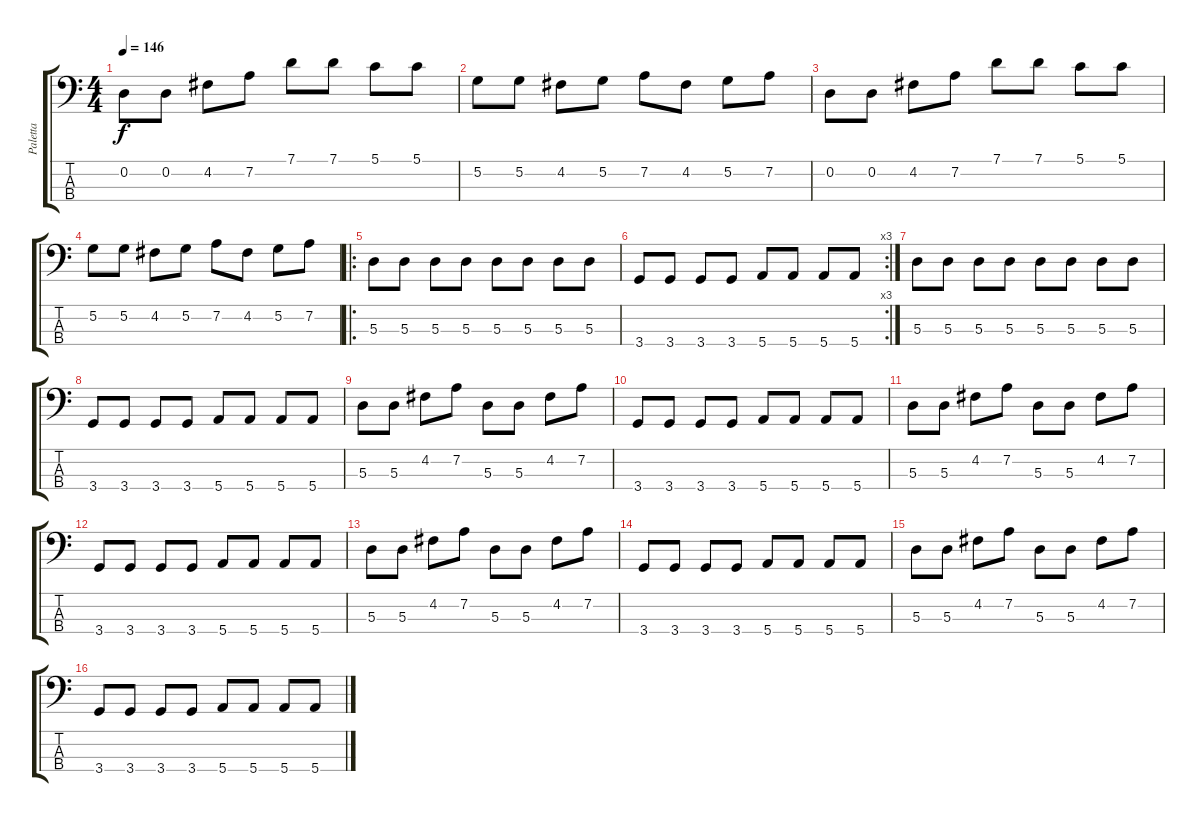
\track ("Paletta" "Paletta") {instrument electricbassfinger}
\staff {score tabs}
\tuning (G2 D2 A1 E1) {hide}
\ts (4 4)
\tempo 146
\clef f4
\ks c
0.2.8{dy f} 0.2.8 4.2.8 7.2.8 7.1.8 7.1.8 5.1.8 5.1.8 |
5.2.8 5.2.8 4.2.8 5.2.8 7.2.8 4.2.8 5.2.8 7.2.8 |
0.2.8 0.2.8 4.2.8 7.2.8 7.1.8 7.1.8 5.1.8 5.1.8 |
5.2.8 5.2.8 4.2.8 5.2.8 7.2.8 4.2.8 5.2.8 7.2.8 |
\ro
5.3.8{volume 13} 5.3.8 5.3.8 5.3.8 5.3.8 5.3.8 5.3.8 5.3.8 |
\rc 3
3.4.8 3.4.8 3.4.8 3.4.8 5.4.8 5.4.8 5.4.8 5.4.8 |
5.3.8 5.3.8 5.3.8 5.3.8 5.3.8 5.3.8 5.3.8 5.3.8 |
3.4.8 3.4.8 3.4.8 3.4.8 5.4.8 5.4.8 5.4.8 5.4.8 |
5.3.8 5.3.8 4.2.8 7.2.8 5.3.8 5.3.8 4.2.8 7.2.8 |
3.4.8 3.4.8 3.4.8 3.4.8 5.4.8 5.4.8 5.4.8 5.4.8 |
5.3.8 5.3.8 4.2.8 7.2.8 5.3.8 5.3.8 4.2.8 7.2.8 |
3.4.8 3.4.8 3.4.8 3.4.8 5.4.8 5.4.8 5.4.8 5.4.8 |
5.3.8 5.3.8 4.2.8 7.2.8 5.3.8 5.3.8 4.2.8 7.2.8 |
3.4.8 3.4.8 3.4.8 3.4.8 5.4.8 5.4.8 5.4.8 5.4.8 |
5.3.8 5.3.8 4.2.8 7.2.8 5.3.8 5.3.8 4.2.8 7.2.8 |
3.4.8 3.4.8 3.4.8 3.4.8 5.4.8 5.4.8 5.4.8 5.4.8
